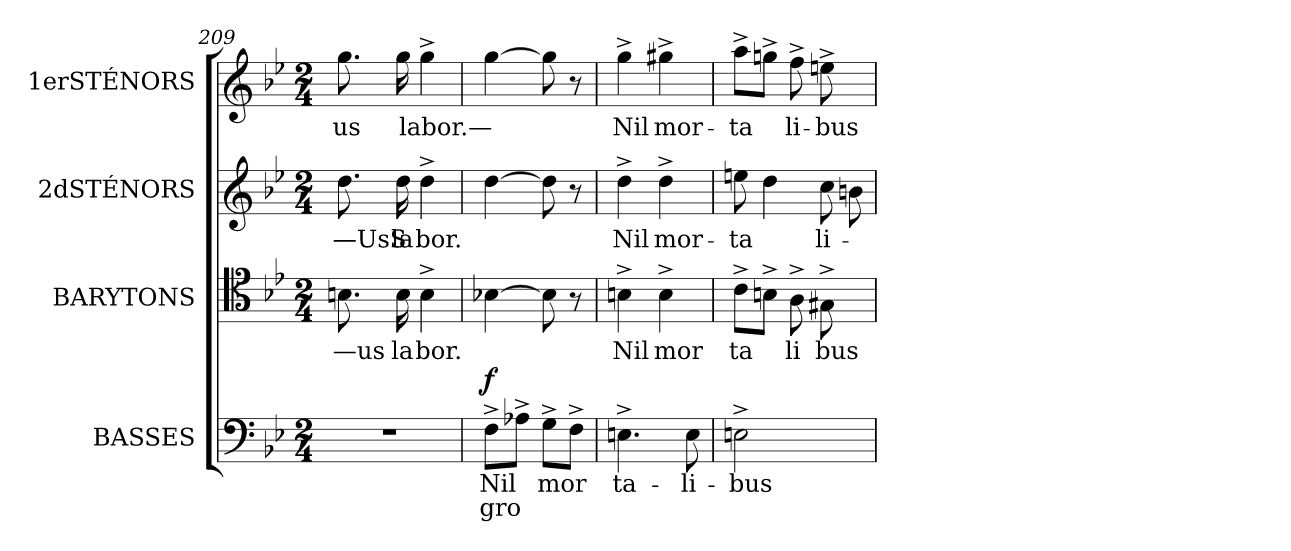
**kern	**text	**text	**dynam	**kern	**text	**kern	**text	**kern	**text
*part4	*part4	*part4	*part4	*part3	*part3	*part2	*part2	*part1	*part1
*staff4	*staff4	*staff4	*staff4	*staff3	*staff3	*staff2	*staff2	*staff1	*staff1
*I"BASSES	*	*	*	*I"BARYTONS	*	*I"2dSTÉNORS	*	*I"1erSTÉNORS	*
!!LO:PB:g=z
*clefF4	*	*	*	*clefC4	*	*clefG2	*	*clefG2	*
*k[b-e-]	*	*	*	*k[b-e-]	*	*k[b-e-]	*	*k[b-e-]	*
*M2/4	*	*	*	*M2/4	*	*M2/4	*	*M2/4	*
=209	=209	=209	=209	=209	=209	=209	=209	=209	=209
2r	.	.	.	8.Bni\	—us	8.ddi\	—UsS	8.ggi\	us
.	.	.	.	16Bi\	la	16ddi\	la	16ggi\	.
.	.	.	.	4B^>i\	bor.	4dd^>i\	bor.	4gg^>i\	labor.—
=210	=210	=210	=210	=210	=210	=210	=210	=210	=210
!	!	!	!LO:DY:a	!	!	!	!	!	!
8F^>i\L	Nil	gro	f	[4B-Xi\	.	[4ddi\	.	[4ggi\	.
8A-X^>i\J	.	.	.	.	.	.	.	.	.
8G^>i\L	mor	.	.	8B-i\]	.	8ddi\]	.	8ggi\]	.
8F^>i\J	--	.	.	8r	.	8r	.	8r	.
=211	=211	=211	=211	=211	=211	=211	=211	=211	=211
4.En^>i\	ta-	.	.	4Bn^>i\	Nil	4dd^>i\	Nil	4gg^>i\	Nil
.	.	.	.	4B^>i\	mor	4dd^>i\	mor-	4gg#X^>i\	mor-
8Ei\	li-	.	.	.	.	.	.	.	.
=212	=212	=212	=212	=212	=212	=212	=212	=212	=212
2En^>i\	bus	.	.	8c^>i\L	ta	8eeni\	ta	8aa^>i\L	ta
.	.	.	.	8Bn^>i\J	--	4ddi\	--	8ggn^>i\J	--
.	.	.	.	8A^>i\	li	.	.	8ff^>i\	li-
.	.	.	.	8G#X^>i\	bus	8cci\	li-	8een^>i\	bus
8ryy	.	.	.	8ryy	.	8bj\	.	8ryy	.
=	=	=	=	=	=	=	=	=	=
*-	*-	*-	*-	*-	*-	*-	*-	*-	*-
